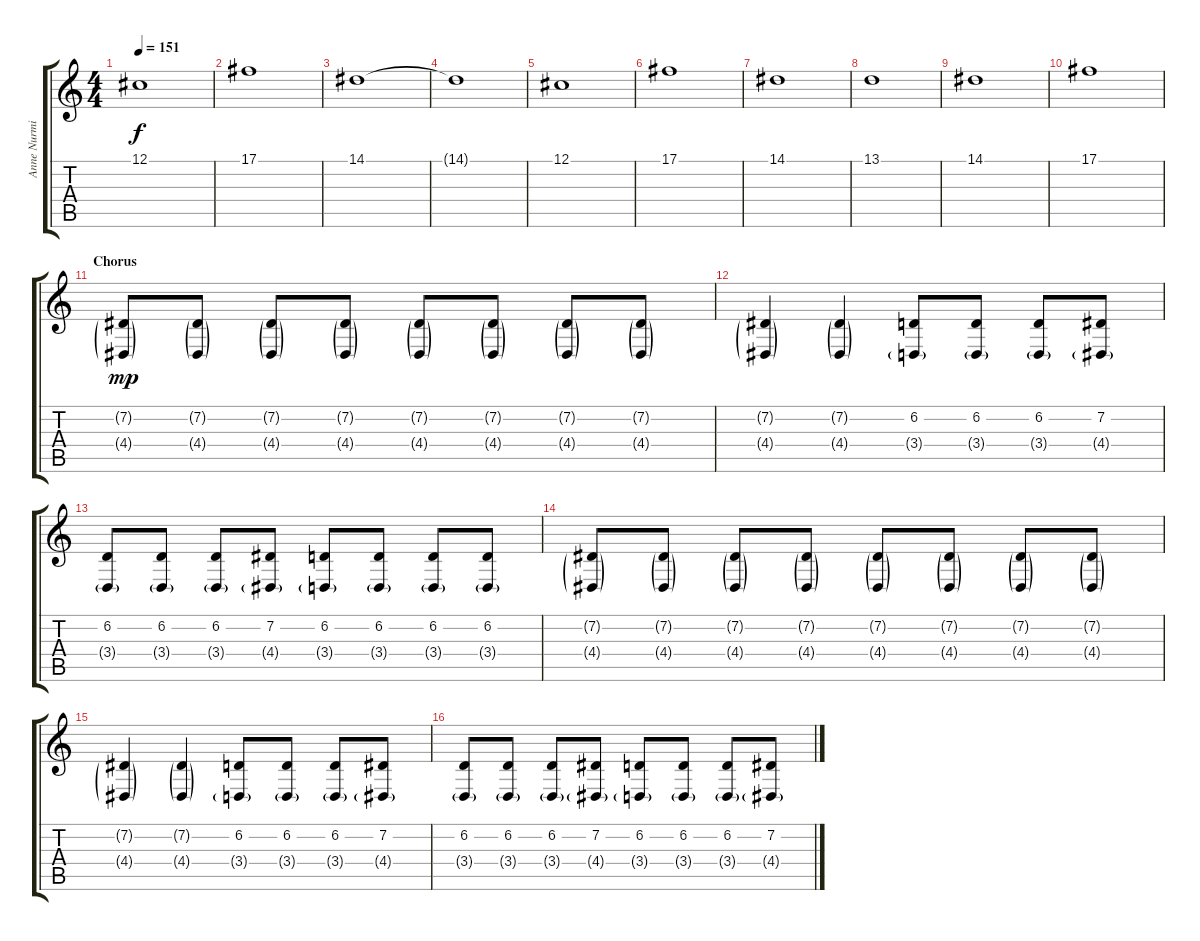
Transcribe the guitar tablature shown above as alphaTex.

\track ("Anne Nurmi" "Anne Nurmi") {instrument pad2warm}
\staff {score tabs}
\tuning (Db4 Ab3 E3 B2 Gb2 Db2) {hide}
\ts (4 4)
\tempo 151
\clef g2
\ks c
12.1.1{dy f} |
17.1.1 |
14.1.1 |
14.1{t}.1 |
12.1.1 |
17.1.1 |
14.1.1 |
13.1.1 |
14.1.1 |
17.1.1 |
\section ("" "Chorus")
(7.2{g} 4.4{g}).8{dy mp volume 10 instrument orchestralharp} (7.2{g} 4.4{g}).8 (7.2{g} 4.4{g}).8 (7.2{g} 4.4{g}).8 (7.2{g} 4.4{g}).8 (7.2{g} 4.4{g}).8 (7.2{g} 4.4{g}).8 (7.2{g} 4.4{g}).8 |
(7.2{g} 4.4{g}).4 (7.2{g} 4.4{g}).4 (6.2 3.4{g}).8 (6.2 3.4{g}).8 (6.2 3.4{g}).8 (7.2 4.4{g}).8 |
(6.2 3.4{g}).8 (6.2 3.4{g}).8 (6.2 3.4{g}).8 (7.2 4.4{g}).8 (6.2 3.4{g}).8 (6.2 3.4{g}).8 (6.2 3.4{g}).8 (6.2 3.4{g}).8 |
(7.2{g} 4.4{g}).8{volume 10 instrument orchestralharp} (7.2{g} 4.4{g}).8 (7.2{g} 4.4{g}).8 (7.2{g} 4.4{g}).8 (7.2{g} 4.4{g}).8 (7.2{g} 4.4{g}).8 (7.2{g} 4.4{g}).8 (7.2{g} 4.4{g}).8 |
(7.2{g} 4.4{g}).4 (7.2{g} 4.4{g}).4 (6.2 3.4{g}).8 (6.2 3.4{g}).8 (6.2 3.4{g}).8 (7.2 4.4{g}).8 |
(6.2 3.4{g}).8 (6.2 3.4{g}).8 (6.2 3.4{g}).8 (7.2 4.4{g}).8 (6.2 3.4{g}).8 (6.2 3.4{g}).8 (6.2 3.4{g}).8 (7.2 4.4{g}).8
